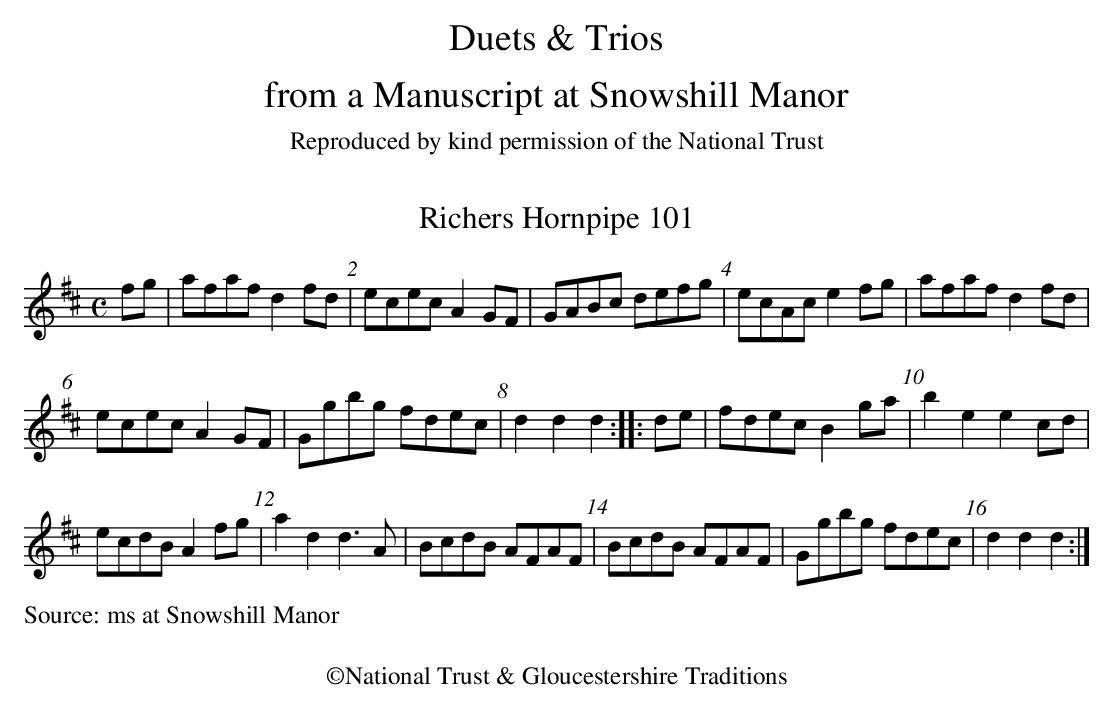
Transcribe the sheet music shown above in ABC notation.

X:1
T:Richers Hornpipe 101
M:C
L:1/8
K:D
fg| afaf d2fd| ecec A2GF| \
GABc defg| ecAc e2fg|afaf d2fd|
ecec A2GF| Ggbg fdec| d2d2d2:||: de|\
fdec B2ga| b2e2e2cd|
ecdB A2fg| a2d2d3A|\
BcdB AFAF| BcdB AFAF|\
Ggbg fdec| d2d2d2:|
